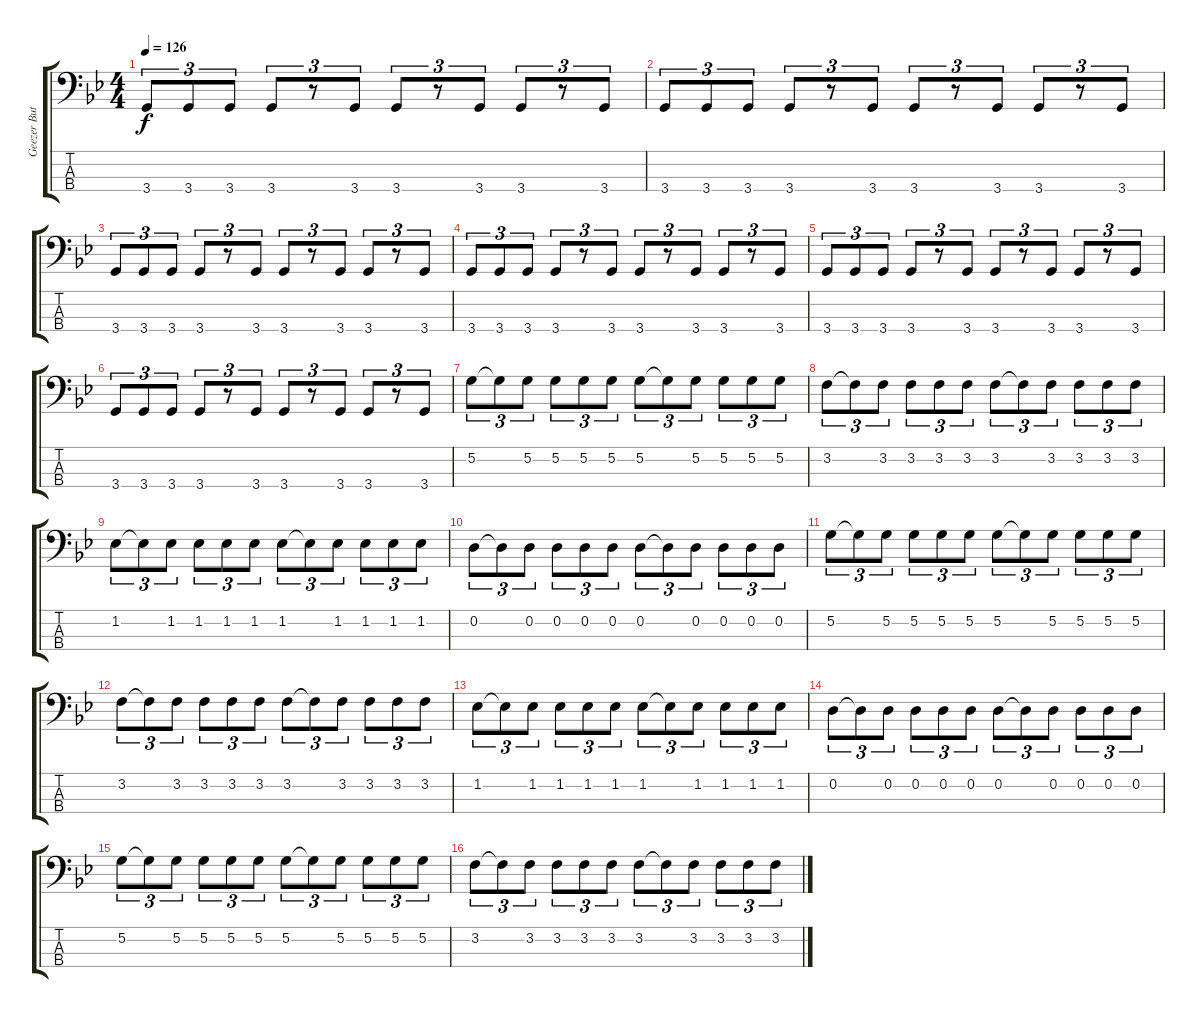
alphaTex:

\track ("Geezer Butler" "Geezer But") {instrument electricbassfinger}
\staff {score tabs}
\tuning (G2 D2 A1 E1) {hide}
\ts (4 4)
\tempo 126
\clef f4
\ks bb
3.4.8{tu (3 2) dy f} 3.4.8{tu (3 2)} 3.4.8{tu (3 2)} 3.4.8{tu (3 2)} r.8{tu (3 2)} 3.4.8{tu (3 2)} 3.4.8{tu (3 2)} r.8{tu (3 2)} 3.4.8{tu (3 2)} 3.4.8{tu (3 2)} r.8{tu (3 2)} 3.4.8{tu (3 2)} |
3.4.8{tu (3 2)} 3.4.8{tu (3 2)} 3.4.8{tu (3 2)} 3.4.8{tu (3 2)} r.8{tu (3 2)} 3.4.8{tu (3 2)} 3.4.8{tu (3 2)} r.8{tu (3 2)} 3.4.8{tu (3 2)} 3.4.8{tu (3 2)} r.8{tu (3 2)} 3.4.8{tu (3 2)} |
3.4.8{tu (3 2)} 3.4.8{tu (3 2)} 3.4.8{tu (3 2)} 3.4.8{tu (3 2)} r.8{tu (3 2)} 3.4.8{tu (3 2)} 3.4.8{tu (3 2)} r.8{tu (3 2)} 3.4.8{tu (3 2)} 3.4.8{tu (3 2)} r.8{tu (3 2)} 3.4.8{tu (3 2)} |
3.4.8{tu (3 2)} 3.4.8{tu (3 2)} 3.4.8{tu (3 2)} 3.4.8{tu (3 2)} r.8{tu (3 2)} 3.4.8{tu (3 2)} 3.4.8{tu (3 2)} r.8{tu (3 2)} 3.4.8{tu (3 2)} 3.4.8{tu (3 2)} r.8{tu (3 2)} 3.4.8{tu (3 2)} |
3.4.8{tu (3 2)} 3.4.8{tu (3 2)} 3.4.8{tu (3 2)} 3.4.8{tu (3 2)} r.8{tu (3 2)} 3.4.8{tu (3 2)} 3.4.8{tu (3 2)} r.8{tu (3 2)} 3.4.8{tu (3 2)} 3.4.8{tu (3 2)} r.8{tu (3 2)} 3.4.8{tu (3 2)} |
3.4.8{tu (3 2)} 3.4.8{tu (3 2)} 3.4.8{tu (3 2)} 3.4.8{tu (3 2)} r.8{tu (3 2)} 3.4.8{tu (3 2)} 3.4.8{tu (3 2)} r.8{tu (3 2)} 3.4.8{tu (3 2)} 3.4.8{tu (3 2)} r.8{tu (3 2)} 3.4.8{tu (3 2)} |
5.2.8{tu (3 2)} 5.2{t}.8{tu (3 2)} 5.2.8{tu (3 2)} 5.2.8{tu (3 2)} 5.2.8{tu (3 2)} 5.2.8{tu (3 2)} 5.2.8{tu (3 2)} 5.2{t}.8{tu (3 2)} 5.2.8{tu (3 2)} 5.2.8{tu (3 2)} 5.2.8{tu (3 2)} 5.2.8{tu (3 2)} |
3.2.8{tu (3 2)} 3.2{t}.8{tu (3 2)} 3.2.8{tu (3 2)} 3.2.8{tu (3 2)} 3.2.8{tu (3 2)} 3.2.8{tu (3 2)} 3.2.8{tu (3 2)} 3.2{t}.8{tu (3 2)} 3.2.8{tu (3 2)} 3.2.8{tu (3 2)} 3.2.8{tu (3 2)} 3.2.8{tu (3 2)} |
1.2.8{tu (3 2)} 1.2{t}.8{tu (3 2)} 1.2.8{tu (3 2)} 1.2.8{tu (3 2)} 1.2.8{tu (3 2)} 1.2.8{tu (3 2)} 1.2.8{tu (3 2)} 1.2{t}.8{tu (3 2)} 1.2.8{tu (3 2)} 1.2.8{tu (3 2)} 1.2.8{tu (3 2)} 1.2.8{tu (3 2)} |
0.2.8{tu (3 2)} 0.2{t}.8{tu (3 2)} 0.2.8{tu (3 2)} 0.2.8{tu (3 2)} 0.2.8{tu (3 2)} 0.2.8{tu (3 2)} 0.2.8{tu (3 2)} 0.2{t}.8{tu (3 2)} 0.2.8{tu (3 2)} 0.2.8{tu (3 2)} 0.2.8{tu (3 2)} 0.2.8{tu (3 2)} |
5.2.8{tu (3 2)} 5.2{t}.8{tu (3 2)} 5.2.8{tu (3 2)} 5.2.8{tu (3 2)} 5.2.8{tu (3 2)} 5.2.8{tu (3 2)} 5.2.8{tu (3 2)} 5.2{t}.8{tu (3 2)} 5.2.8{tu (3 2)} 5.2.8{tu (3 2)} 5.2.8{tu (3 2)} 5.2.8{tu (3 2)} |
3.2.8{tu (3 2)} 3.2{t}.8{tu (3 2)} 3.2.8{tu (3 2)} 3.2.8{tu (3 2)} 3.2.8{tu (3 2)} 3.2.8{tu (3 2)} 3.2.8{tu (3 2)} 3.2{t}.8{tu (3 2)} 3.2.8{tu (3 2)} 3.2.8{tu (3 2)} 3.2.8{tu (3 2)} 3.2.8{tu (3 2)} |
1.2.8{tu (3 2)} 1.2{t}.8{tu (3 2)} 1.2.8{tu (3 2)} 1.2.8{tu (3 2)} 1.2.8{tu (3 2)} 1.2.8{tu (3 2)} 1.2.8{tu (3 2)} 1.2{t}.8{tu (3 2)} 1.2.8{tu (3 2)} 1.2.8{tu (3 2)} 1.2.8{tu (3 2)} 1.2.8{tu (3 2)} |
0.2.8{tu (3 2)} 0.2{t}.8{tu (3 2)} 0.2.8{tu (3 2)} 0.2.8{tu (3 2)} 0.2.8{tu (3 2)} 0.2.8{tu (3 2)} 0.2.8{tu (3 2)} 0.2{t}.8{tu (3 2)} 0.2.8{tu (3 2)} 0.2.8{tu (3 2)} 0.2.8{tu (3 2)} 0.2.8{tu (3 2)} |
5.2.8{tu (3 2)} 5.2{t}.8{tu (3 2)} 5.2.8{tu (3 2)} 5.2.8{tu (3 2)} 5.2.8{tu (3 2)} 5.2.8{tu (3 2)} 5.2.8{tu (3 2)} 5.2{t}.8{tu (3 2)} 5.2.8{tu (3 2)} 5.2.8{tu (3 2)} 5.2.8{tu (3 2)} 5.2.8{tu (3 2)} |
3.2.8{tu (3 2)} 3.2{t}.8{tu (3 2)} 3.2.8{tu (3 2)} 3.2.8{tu (3 2)} 3.2.8{tu (3 2)} 3.2.8{tu (3 2)} 3.2.8{tu (3 2)} 3.2{t}.8{tu (3 2)} 3.2.8{tu (3 2)} 3.2.8{tu (3 2)} 3.2.8{tu (3 2)} 3.2.8{tu (3 2)}
